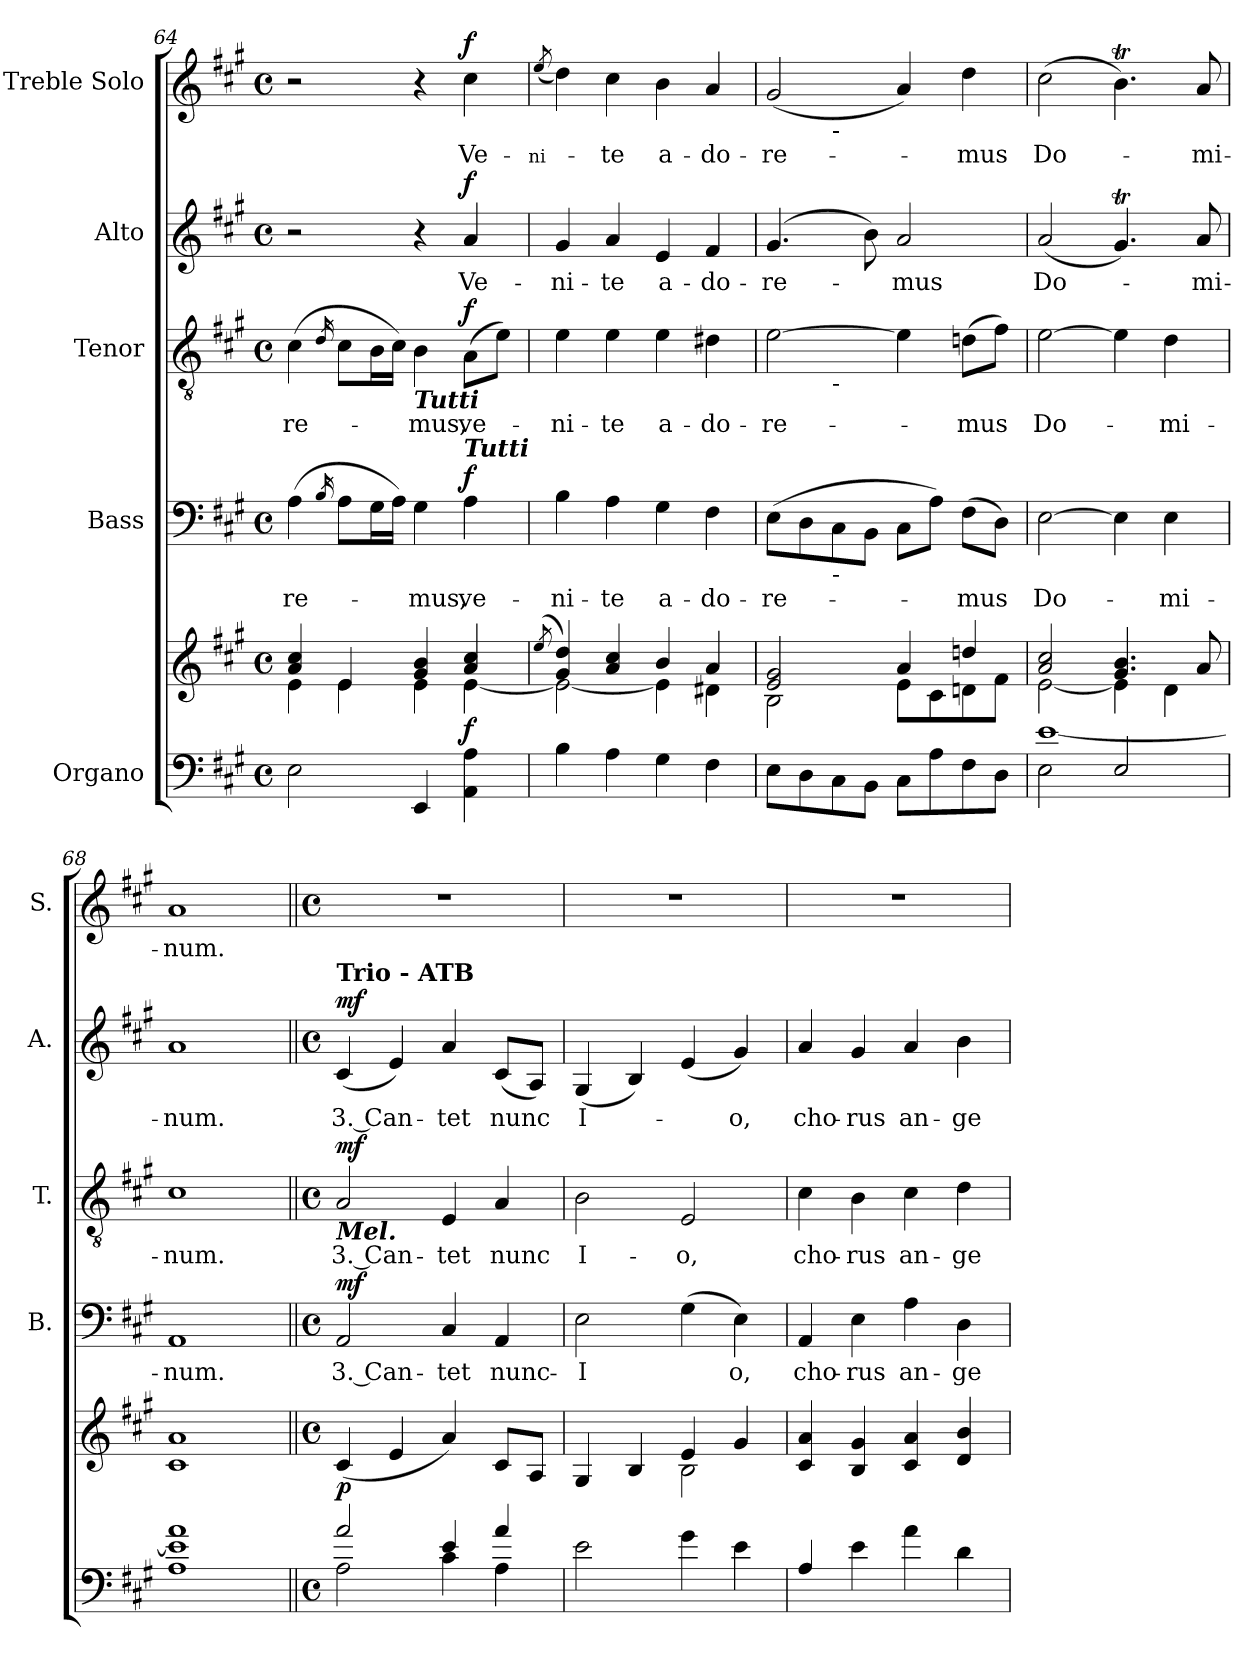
**kern	**kern	**dynam	**kern	**text	**dynam	**kern	**text	**dynam	**kern	**text	**dynam	**kern	**text	**dynam
*part5	*part5	*part5	*part4	*part4	*part4	*part3	*part3	*part3	*part2	*part2	*part2	*part1	*part1	*part1
*staff6	*staff5	*staff5/6	*staff4	*staff4	*staff4	*staff3	*staff3	*staff3	*staff2	*staff2	*staff2	*staff1	*staff1	*staff1
*I"Organo	*	*	*I"Bass	*	*	*I"Tenor	*	*	*I"Alto	*	*	*I"Treble Solo	*	*
*	*	*	*I'B.	*	*	*I'T.	*	*	*I'A.	*	*	*I'S.	*	*
*clefF4	*clefG2	*	*clefF4	*	*	*clefGv2	*	*	*clefG2	*	*	*clefG2	*	*
*	*	*	*	*	*	*ITrd7c12	*	*	*	*	*	*	*	*
*k[f#c#g#]	*k[f#c#g#]	*	*k[f#c#g#]	*	*	*k[f#c#g#]	*	*	*k[f#c#g#]	*	*	*k[f#c#g#]	*	*
*A:	*A:	*	*A:	*	*	*A:	*	*	*A:	*	*	*A:	*	*
*M4/4	*M4/4	*	*M4/4	*	*	*M4/4	*	*	*M4/4	*	*	*M4/4	*	*
*met(c)	*met(c)	*	*met(c)	*	*	*met(c)	*	*	*met(c)	*	*	*met(c)	*	*
=64	=64	=64	=64	=64	=64	=64	=64	=64	=64	=64	=64	=64	=64	=64
*	*^	*	*	*	*	*	*	*	*	*	*	*	*	*
!	!	!	!	!	!LO:LY:b:color=#000000	!	!	!	!	!	!	!	!	!	!
!	!	!	!	!	!	!	!	!LO:LY:b:color=#000000	!	!	!	!	!	!	!
2Ei\	4ai/ 4cc#i	4ei\	.	(4Ai\	-re-	.	(4C#i\	-re-	.	2r	.	.	2r	.	.
.	.	.	.	16qBi/	.	.	16qDi/	.	.	.	.	.	.	.	.
.	4ei/	4ei\	.	8Ai\L	.	.	8C#i\L	.	.	.	.	.	.	.	.
.	.	.	.	16G#i\L	.	.	16BBi\L	.	.	.	.	.	.	.	.
.	.	.	.	16Ai\JJ)	.	.	16C#i\JJ)	.	.	.	.	.	.	.	.
!	!	!	!	!	!LO:LY:b:color=#000000	!	!	!	!	!	!	!	!	!	!
!	!	!	!	!	!	!	!LO:TX:b:Bi:t=Tutti	!	!	!	!	!	!	!	!
!	!	!	!	!	!	!	!	!LO:LY:b:color=#000000	!	!	!	!	!	!	!
4EEi/	4g#i/ 4bi	4ei\	.	4G#i\	-mus,	.	4BBi\	-mus,	.	4r	.	.	4r	.	.
!	!	!	!	!	!LO:LY:b:color=#000000	!	!	!	!	!	!	!	!	!	!
!	!	!	!	!	!	!	!	!LO:LY:b:color=#000000	!	!	!	!	!	!	!
!	!	!	!	!	!	!	!	!	!	!	!LO:LY:b:color=#000000	!	!	!	!
!	!	!	!	!LO:TX:a:Bi:t=Tutti	!	!	!	!	!	!	!	!	!	!	!
!	!	!	!	!	!	!	!	!	!	!	!	!	!	!LO:LY:b:color=#000000	!
4AAi\ 4Ai	4ai/ 4cc#i	[4ei\	f	4Ai\	ve-	f	(8AAi\L	ve-	f	4ai/	Ve-	f	4cc#i\	Ve-	f
.	.	.	.	.	.	.	8Ei\J)	.	.	.	.	.	.	.	.
=65	=65	=65	=65	=65	=65	=65	=65	=65	=65	=65	=65	=65	=65	=65	=65
!	!	!	!	!	!	!	!	!	!	!	!	!	!	!LO:LY:b:color=#000000	!
.	(8qeei/	.	.	.	.	.	.	.	.	.	.	.	(8qeei/	-ni-	.
*8ba	*	*	*	*	*	*	*	*	*	*	*	*	*	*	*
!	!	!	!	!	!LO:LY:b:color=#000000	!	!	!	!	!	!	!	!	!	!
!	!	!	!	!	!	!	!	!LO:LY:b:color=#000000	!	!	!	!	!	!	!
!	!	!	!	!	!	!	!	!	!	!	!LO:LY:b:color=#000000	!	!	!	!
4BBi\	4g#i/ 4ddi)	2ei\_	.	4Bi\	-ni-	.	4Ei\	-ni-	.	4g#i/	-ni-	.	4ddi\)	.	.
!	!	!	!	!	!LO:LY:b:color=#000000	!	!	!	!	!	!	!	!	!	!
!	!	!	!	!	!	!	!	!LO:LY:b:color=#000000	!	!	!	!	!	!	!
!	!	!	!	!	!	!	!	!	!	!	!LO:LY:b:color=#000000	!	!	!	!
!	!	!	!	!	!	!	!	!	!	!	!	!	!	!LO:LY:b:color=#000000	!
4AAi\	4ai/ 4cc#i	.	.	4Ai\	-te	.	4Ei\	-te	.	4ai/	-te	.	4cc#i\	-te	.
!	!	!	!	!	!LO:LY:b:color=#000000	!	!	!	!	!	!	!	!	!	!
!	!	!	!	!	!	!	!	!LO:LY:b:color=#000000	!	!	!	!	!	!	!
!	!	!	!	!	!	!	!	!	!	!	!LO:LY:b:color=#000000	!	!	!	!
!	!	!	!	!	!	!	!	!	!	!	!	!	!	!LO:LY:b:color=#000000	!
4GG#i\	4bi/	4ei\]	.	4G#i\	a-	.	4Ei\	a-	.	4ei/	a-	.	4bi\	a-	.
!	!	!	!	!	!LO:LY:b:color=#000000	!	!	!	!	!	!	!	!	!	!
!	!	!	!	!	!	!	!	!LO:LY:b:color=#000000	!	!	!	!	!	!	!
!	!	!	!	!	!	!	!	!	!	!	!LO:LY:b:color=#000000	!	!	!	!
!	!	!	!	!	!	!	!	!	!	!	!	!	!	!LO:LY:b:color=#000000	!
4FF#i\	4ai/	4d#Xi\	.	4F#i\	-do-	.	4D#Xi\	-do-	.	4f#i/	-do-	.	4ai/	-do-	.
=66	=66	=66	=66	=66	=66	=66	=66	=66	=66	=66	=66	=66	=66	=66	=66
!	!	!	!	!	!LO:LY:b:color=#000000	!	!	!	!	!	!	!	!	!	!
!	!	!	!	!	!	!	!	!LO:LY:b:color=#000000	!	!	!	!	!	!	!
!	!	!	!	!	!	!	!	!	!	!	!LO:LY:b:color=#000000	!	!	!	!
!	!	!	!	!	!	!	!	!	!	!	!	!	!	!LO:LY:b:color=#000000	!
*	*	*	*	*	*	*	*^	*	*	*	*	*	*^	*	*
8EEi\L	2ei/ 2g#i	2Bi\	.	(8Ei\L	-re-	.	[2Ei\	4ryy	-re-	.	(4.g#i/	-re-	.	(2g#i/	4ryy	-re-	.
8DDi\	.	.	.	8Di\	.	.	.	.	.	.	.	.	.	.	.	.	.
!	!	!	!	!	!	!	!	!	!	!	!	!	!	!	!LO:TX:b:t=-	!	!
!	!	!	!	!	!	!	!	!LO:TX:b:t=-	!	!	!	!	!	!	!	!	!
!	!	!	!	!LO:TX:b:t=-	!	!	!	!	!	!	!	!	!	!	!	!	!
8CC#i\	.	.	.	8C#i\	.	.	.	2.ryy	.	.	.	.	.	.	2.ryy	.	.
8BBBi\J	.	.	.	8BBi\J	.	.	.	.	.	.	8bi\)	.	.	.	.	.	.
!	!	!	!	!	!	!	!	!	!	!	!	!LO:LY:b:color=#000000	!	!	!	!	!
8CC#i\L	4ai/	8ei\L	.	8C#i\L	.	.	4Ei\]	.	.	.	2ai/	-mus	.	4ai/)	.	.	.
8AAi\	.	8c#i\	.	8Ai\J)	.	.	.	.	.	.	.	.	.	.	.	.	.
!	!	!	!	!	!LO:LY:b:color=#000000	!	!	!	!	!	!	!	!	!	!	!	!
!	!	!	!	!	!	!	!	!	!LO:LY:b:color=#000000	!	!	!	!	!	!	!	!
!	!	!	!	!	!	!	!	!	!	!	!	!	!	!	!	!LO:LY:b:color=#000000	!
8FF#i\	4ddni/	8dni\	.	(8F#i\L	-mus	.	(8Dni\L	.	-mus	.	.	.	.	4ddi\	.	-mus	.
8DDi\J	.	8f#i\J	.	8Di\J)	.	.	8F#i\J)	.	.	.	.	.	.	.	.	.	.
*	*	*	*	*	*	*	*v	*v	*	*	*	*	*	*v	*v	*	*
=67	=67	=67	=67	=67	=67	=67	=67	=67	=67	=67	=67	=67	=67	=67	=67
*^	*	*	*	*	*	*	*	*	*	*	*	*	*	*	*
*	*	*X8ba	*	*	*	*	*	*	*	*	*	*	*	*	*	*
*	*	*	*	*	*	*	*	*^	*	*	*	*	*	*^	*	*
!	!	!	!	!	!	!LO:LY:b:color=#000000	!	!	!	!	!	!	!	!	!	!	!	!
*	*	*	*	*	*	*	*	*v	*v	*	*	*	*	*	*v	*v	*	*
*	*	*	*	*	*	*	*	*^	*	*	*	*	*	*^	*	*
!	!	!	!	!	!	!	!	!	!	!LO:LY:b:color=#000000	!	!	!	!	!	!	!	!
*	*	*	*	*	*	*	*	*v	*v	*	*	*	*	*	*v	*v	*	*
*	*	*	*	*	*	*	*	*^	*	*	*	*	*	*^	*	*
!	!	!	!	!	!	!	!	!	!	!	!	!	!LO:LY:b:color=#000000	!	!	!	!	!
*	*	*	*	*	*	*	*	*v	*v	*	*	*	*	*	*v	*v	*	*
*	*	*	*	*	*	*	*	*^	*	*	*	*	*	*^	*	*
!	!	!	!	!	!	!	!	!	!	!	!	!	!	!	!	!	!LO:LY:b:color=#000000	!
*	*	*	*	*	*	*	*	*v	*v	*	*	*	*	*	*v	*v	*	*
2EEi\	[1Ei	2ai/ 2cc#i	[2ei\	.	[2Ei\	Do-	.	[2Ei\	Do-	.	(2ai/	Do-	.	(2cc#i\	Do-	.
2EEi/	.	4.g#i/ 4.bi	4ei\]	.	4Ei\]	.	.	4Ei\]	.	.	4.g#ti/)	.	.	4.bTi\)	.	.
!	!	!	!	!	!	!LO:LY:b:color=#000000	!	!	!	!	!	!	!	!	!	!
!	!	!	!	!	!	!	!	!	!LO:LY:b:color=#000000	!	!	!	!	!	!	!
.	.	.	4di\	.	4Ei\	-mi-	.	4Di\	-mi-	.	.	.	.	.	.	.
!	!	!	!	!	!	!	!	!	!	!	!	!LO:LY:b:color=#000000	!	!	!	!
!	!	!	!	!	!	!	!	!	!	!	!	!	!	!	!LO:LY:b:color=#000000	!
.	.	8ai/	.	.	.	.	.	.	.	.	8ai/	-mi-	.	8ai/	-mi-	.
*	*	*v	*v	*	*	*	*	*	*	*	*	*	*	*	*	*
=68	=68	=68	=68	=68	=68	=68	=68	=68	=68	=68	=68	=68	=68	=68	=68
!	!	!	!	!	!LO:LY:b:color=#000000	!	!	!	!	!	!	!	!	!	!
!	!	!	!	!	!	!	!	!LO:LY:b:color=#000000	!	!	!	!	!	!	!
!	!	!	!	!	!	!	!	!	!	!	!LO:LY:b:color=#000000	!	!	!	!
!	!	!	!	!	!	!	!	!	!	!	!	!	!	!LO:LY:b:color=#000000	!
1Ei] 1Ai	1AAi	1c#i 1ai	.	1AAi	-num.	.	1C#i	-num.	.	1ai	-num.	.	1ai	-num.	.
!!LO:PB:g=z
=69||	=69||	=69||	=69||	=69||	=69||	=69||	=69||	=69||	=69||	=69||	=69||	=69||	=69||	=69||	=69||
*M4/4	*	*M4/4	*	*M4/4	*	*	*M4/4	*	*	*M4/4	*	*	*M4/4	*	*
*met(c)	*	*met(c)	*	*met(c)	*	*	*met(c)	*	*	*met(c)	*	*	*met(c)	*	*
!	!	!	!	!	!LO:LY:b:color=#000000	!	!	!	!	!	!	!	!	!	!
!	!	!	!	!	!	!	!	!LO:LY:b:color=#000000	!	!	!	!	!	!	!
!	!	!	!	!	!	!	!	!	!	!LO:TX:a:B:t=Trio - ATB	!	!	!	!	!
!	!	!	!	!	!	!	!LO:TX:b:Bi:t=Mel.	!	!	!	!	!	!	!	!
!	!	!	!	!	!	!	!	!	!	!	!LO:LY:b:color=#000000	!	!	!	!
2Ai/	2AAi\	(4c#i/	p	2AAi/	3. Can-	mf	2AAi/	3. Can-	mf	(4c#i/	3. Can-	mf	1r	.	.
.	.	4ei/	.	.	.	.	.	.	.	4ei/)	.	.	.	.	.
!	!	!	!	!	!LO:LY:b:color=#000000	!	!	!	!	!	!	!	!	!	!
!	!	!	!	!	!	!	!	!LO:LY:b:color=#000000	!	!	!	!	!	!	!
!	!	!	!	!	!	!	!	!	!	!	!LO:LY:b:color=#000000	!	!	!	!
4Ei/	4C#i\	4ai/)	.	4C#i/	-tet	.	4EEi/	-tet	.	4ai/	-tet	.	.	.	.
!	!	!	!	!	!LO:LY:b:color=#000000	!	!	!	!	!	!	!	!	!	!
!	!	!	!	!	!	!	!	!LO:LY:b:color=#000000	!	!	!	!	!	!	!
!	!	!	!	!	!	!	!	!	!	!	!LO:LY:b:color=#000000	!	!	!	!
4Ai/	4AAi\	8c#i/L	.	4AAi/	nunc-	.	4AAi/	nunc	.	(8c#i/L	nunc	.	.	.	.
.	.	8Ai/J	.	.	.	.	.	.	.	8Ai/J)	.	.	.	.	.
*v	*v	*	*	*	*	*	*	*	*	*	*	*	*	*	*
=70	=70	=70	=70	=70	=70	=70	=70	=70	=70	=70	=70	=70	=70	=70
*	*^	*	*	*	*	*	*	*	*	*	*	*	*	*
!	!	!	!	!	!LO:LY:b:color=#000000	!	!	!	!	!	!	!	!	!	!
!	!	!	!	!	!	!	!	!LO:LY:b:color=#000000	!	!	!	!	!	!	!
!	!	!	!	!	!	!	!	!	!	!	!LO:LY:b:color=#000000	!	!	!	!
2Ei\	4G#i/	2ryy	.	2Ei\	-I	.	2BBi\	I-	.	(4G#i/	I-	.	1r	.	.
.	4Bi/	.	.	.	.	.	.	.	.	4Bi/)	.	.	.	.	.
!	!	!	!	!	!	!	!	!LO:LY:b:color=#000000	!	!	!	!	!	!	!
4G#i\	4ei/	2Bi\	.	(4G#i\	.	.	2EEi/	-o,	.	(4ei/	.	.	.	.	.
!	!	!	!	!	!LO:LY:b:color=#000000	!	!	!	!	!	!	!	!	!	!
!	!	!	!	!	!	!	!	!	!	!	!LO:LY:b:color=#000000	!	!	!	!
4Ei\	4g#i/	.	.	4Ei\)	o,	.	.	.	.	4g#i/)	-o,	.	.	.	.
*	*v	*v	*	*	*	*	*	*	*	*	*	*	*	*	*
=71	=71	=71	=71	=71	=71	=71	=71	=71	=71	=71	=71	=71	=71	=71
!	!	!	!	!LO:LY:b:color=#000000	!	!	!	!	!	!	!	!	!	!
!	!	!	!	!	!	!	!LO:LY:b:color=#000000	!	!	!	!	!	!	!
!	!	!	!	!	!	!	!	!	!	!LO:LY:b:color=#000000	!	!	!	!
4AAi/	4c#i/ 4ai	.	4AAi/	cho-	.	4C#i\	cho-	.	4ai/	cho-	.	1r	.	.
!	!	!	!	!LO:LY:b:color=#000000	!	!	!	!	!	!	!	!	!	!
!	!	!	!	!	!	!	!LO:LY:b:color=#000000	!	!	!	!	!	!	!
!	!	!	!	!	!	!	!	!	!	!LO:LY:b:color=#000000	!	!	!	!
4Ei\	4Bi/ 4g#i	.	4Ei\	-rus	.	4BBi\	-rus	.	4g#i/	-rus	.	.	.	.
!	!	!	!	!LO:LY:b:color=#000000	!	!	!	!	!	!	!	!	!	!
!	!	!	!	!	!	!	!LO:LY:b:color=#000000	!	!	!	!	!	!	!
!	!	!	!	!	!	!	!	!	!	!LO:LY:b:color=#000000	!	!	!	!
4Ai\	4c#i/ 4ai	.	4Ai\	an-	.	4C#i\	an-	.	4ai/	an-	.	.	.	.
!	!	!	!	!LO:LY:b:color=#000000	!	!	!	!	!	!	!	!	!	!
!	!	!	!	!	!	!	!LO:LY:b:color=#000000	!	!	!	!	!	!	!
!	!	!	!	!	!	!	!	!	!	!LO:LY:b:color=#000000	!	!	!	!
4Di\	4di/ 4bi	.	4Di\	-ge-	.	4Di\	-ge-	.	4bi\	-ge-	.	.	.	.
=	=	=	=	=	=	=	=	=	=	=	=	=	=	=
*-	*-	*-	*-	*-	*-	*-	*-	*-	*-	*-	*-	*-	*-	*-
